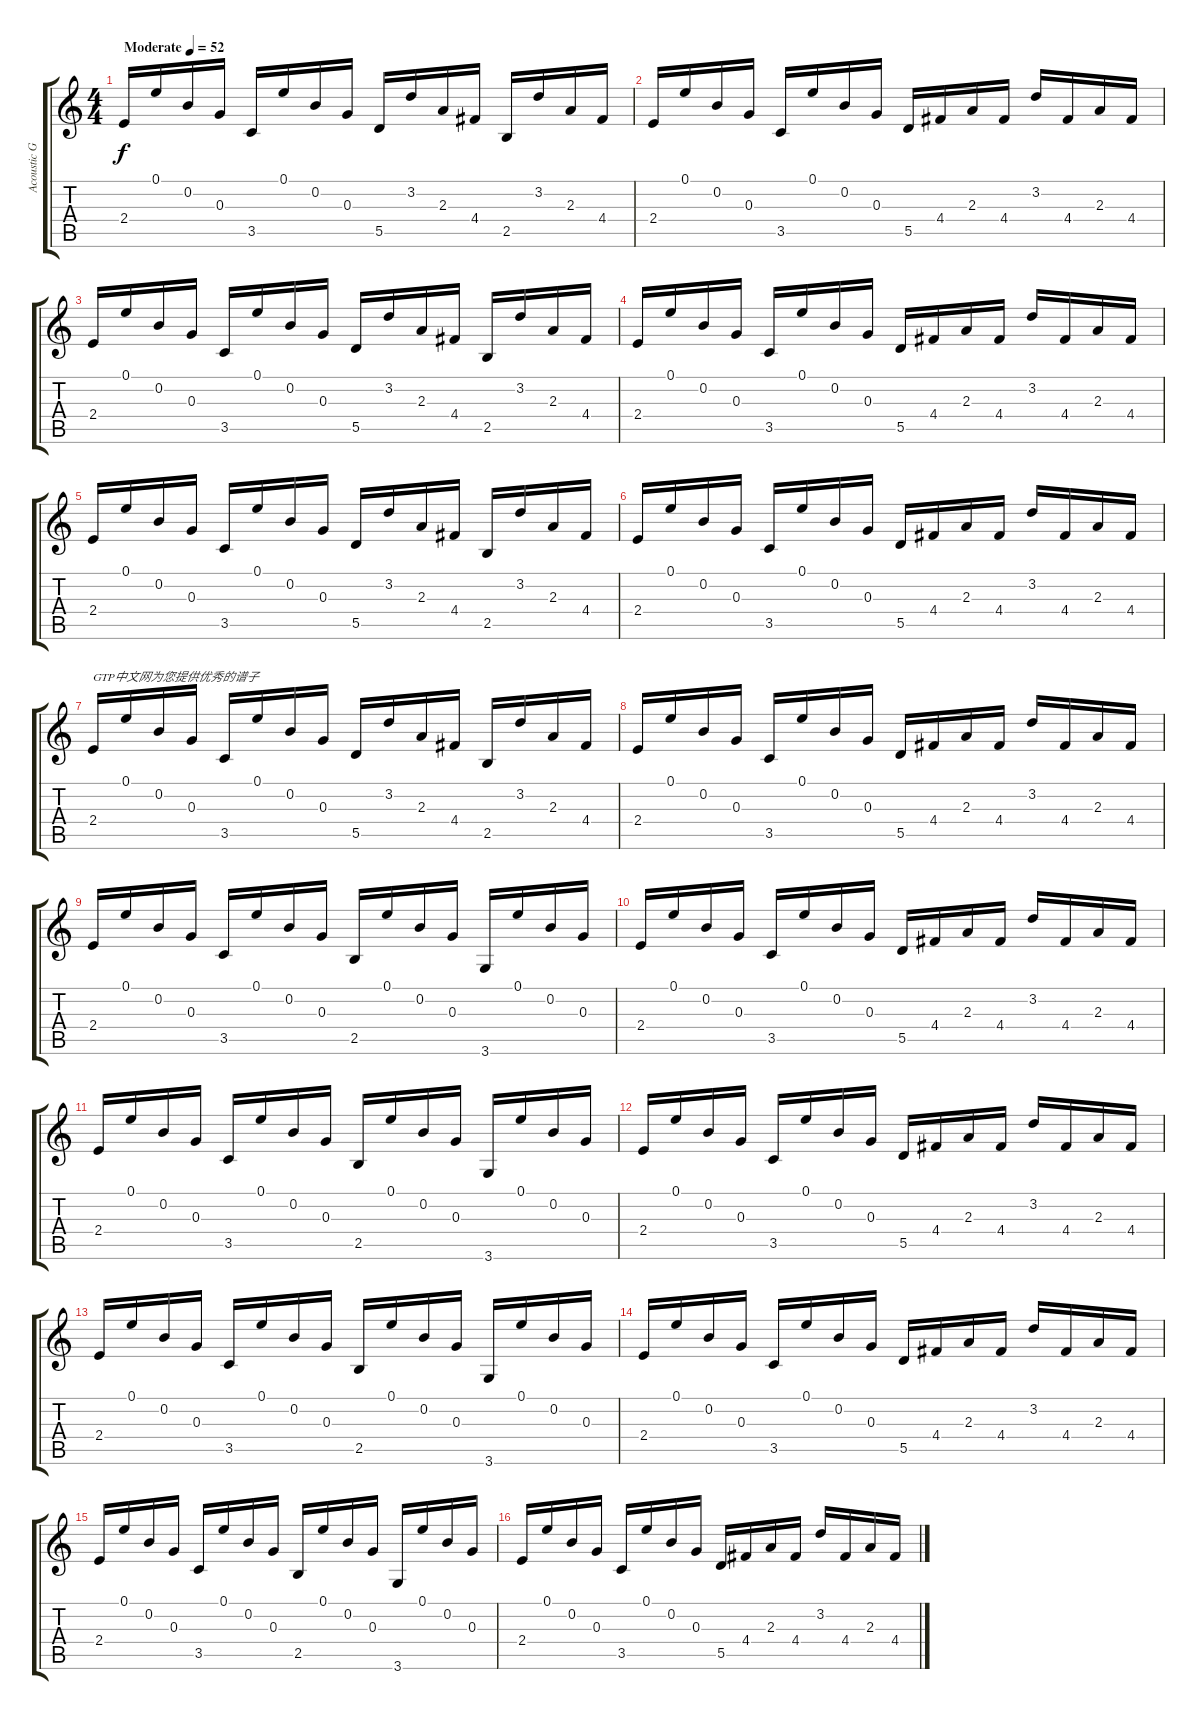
\track ("Acoustic Gtr." "Acoustic G") {instrument acousticguitarsteel}
\staff {score tabs}
\tuning (E4 B3 G3 D3 A2 E2) {hide}
\ts (4 4)
\tempo (52 "Moderate")
\clef g2
\ks c
2.4.16{dy f instrument acousticguitarsteel} 0.1.16 0.2.16 0.3.16 3.5.16 0.1.16 0.2.16 0.3.16 5.5.16 3.2.16 2.3.16 4.4.16 2.5.16 3.2.16 2.3.16 4.4.16 |
2.4.16 0.1.16 0.2.16 0.3.16 3.5.16 0.1.16 0.2.16 0.3.16 5.5.16 4.4.16 2.3.16 4.4.16 3.2.16 4.4.16 2.3.16 4.4.16 |
2.4.16 0.1.16 0.2.16 0.3.16 3.5.16 0.1.16 0.2.16 0.3.16 5.5.16 3.2.16 2.3.16 4.4.16 2.5.16 3.2.16 2.3.16 4.4.16 |
2.4.16 0.1.16 0.2.16 0.3.16 3.5.16 0.1.16 0.2.16 0.3.16 5.5.16 4.4.16 2.3.16 4.4.16 3.2.16 4.4.16 2.3.16 4.4.16 |
2.4.16 0.1.16 0.2.16 0.3.16 3.5.16 0.1.16 0.2.16 0.3.16 5.5.16 3.2.16 2.3.16 4.4.16 2.5.16 3.2.16 2.3.16 4.4.16 |
2.4.16 0.1.16 0.2.16 0.3.16 3.5.16 0.1.16 0.2.16 0.3.16 5.5.16 4.4.16 2.3.16 4.4.16 3.2.16 4.4.16 2.3.16 4.4.16 |
2.4.16{txt "GTP中文网为您提供优秀的谱子"} 0.1.16 0.2.16 0.3.16 3.5.16 0.1.16 0.2.16 0.3.16 5.5.16 3.2.16 2.3.16 4.4.16 2.5.16 3.2.16 2.3.16 4.4.16 |
2.4.16 0.1.16 0.2.16 0.3.16 3.5.16 0.1.16 0.2.16 0.3.16 5.5.16 4.4.16 2.3.16 4.4.16 3.2.16 4.4.16 2.3.16 4.4.16 |
2.4.16 0.1.16 0.2.16 0.3.16 3.5.16 0.1.16 0.2.16 0.3.16 2.5.16 0.1.16 0.2.16 0.3.16 3.6.16 0.1.16 0.2.16 0.3.16 |
2.4.16 0.1.16 0.2.16 0.3.16 3.5.16 0.1.16 0.2.16 0.3.16 5.5.16 4.4.16 2.3.16 4.4.16 3.2.16 4.4.16 2.3.16 4.4.16 |
2.4.16 0.1.16 0.2.16 0.3.16 3.5.16 0.1.16 0.2.16 0.3.16 2.5.16 0.1.16 0.2.16 0.3.16 3.6.16 0.1.16 0.2.16 0.3.16 |
2.4.16 0.1.16 0.2.16 0.3.16 3.5.16 0.1.16 0.2.16 0.3.16 5.5.16 4.4.16 2.3.16 4.4.16 3.2.16 4.4.16 2.3.16 4.4.16 |
2.4.16 0.1.16 0.2.16 0.3.16 3.5.16 0.1.16 0.2.16 0.3.16 2.5.16 0.1.16 0.2.16 0.3.16 3.6.16 0.1.16 0.2.16 0.3.16 |
2.4.16 0.1.16 0.2.16 0.3.16 3.5.16 0.1.16 0.2.16 0.3.16 5.5.16 4.4.16 2.3.16 4.4.16 3.2.16 4.4.16 2.3.16 4.4.16 |
2.4.16 0.1.16 0.2.16 0.3.16 3.5.16 0.1.16 0.2.16 0.3.16 2.5.16 0.1.16 0.2.16 0.3.16 3.6.16 0.1.16 0.2.16 0.3.16 |
2.4.16 0.1.16 0.2.16 0.3.16 3.5.16 0.1.16 0.2.16 0.3.16 5.5.16 4.4.16 2.3.16 4.4.16 3.2.16 4.4.16 2.3.16 4.4.16
